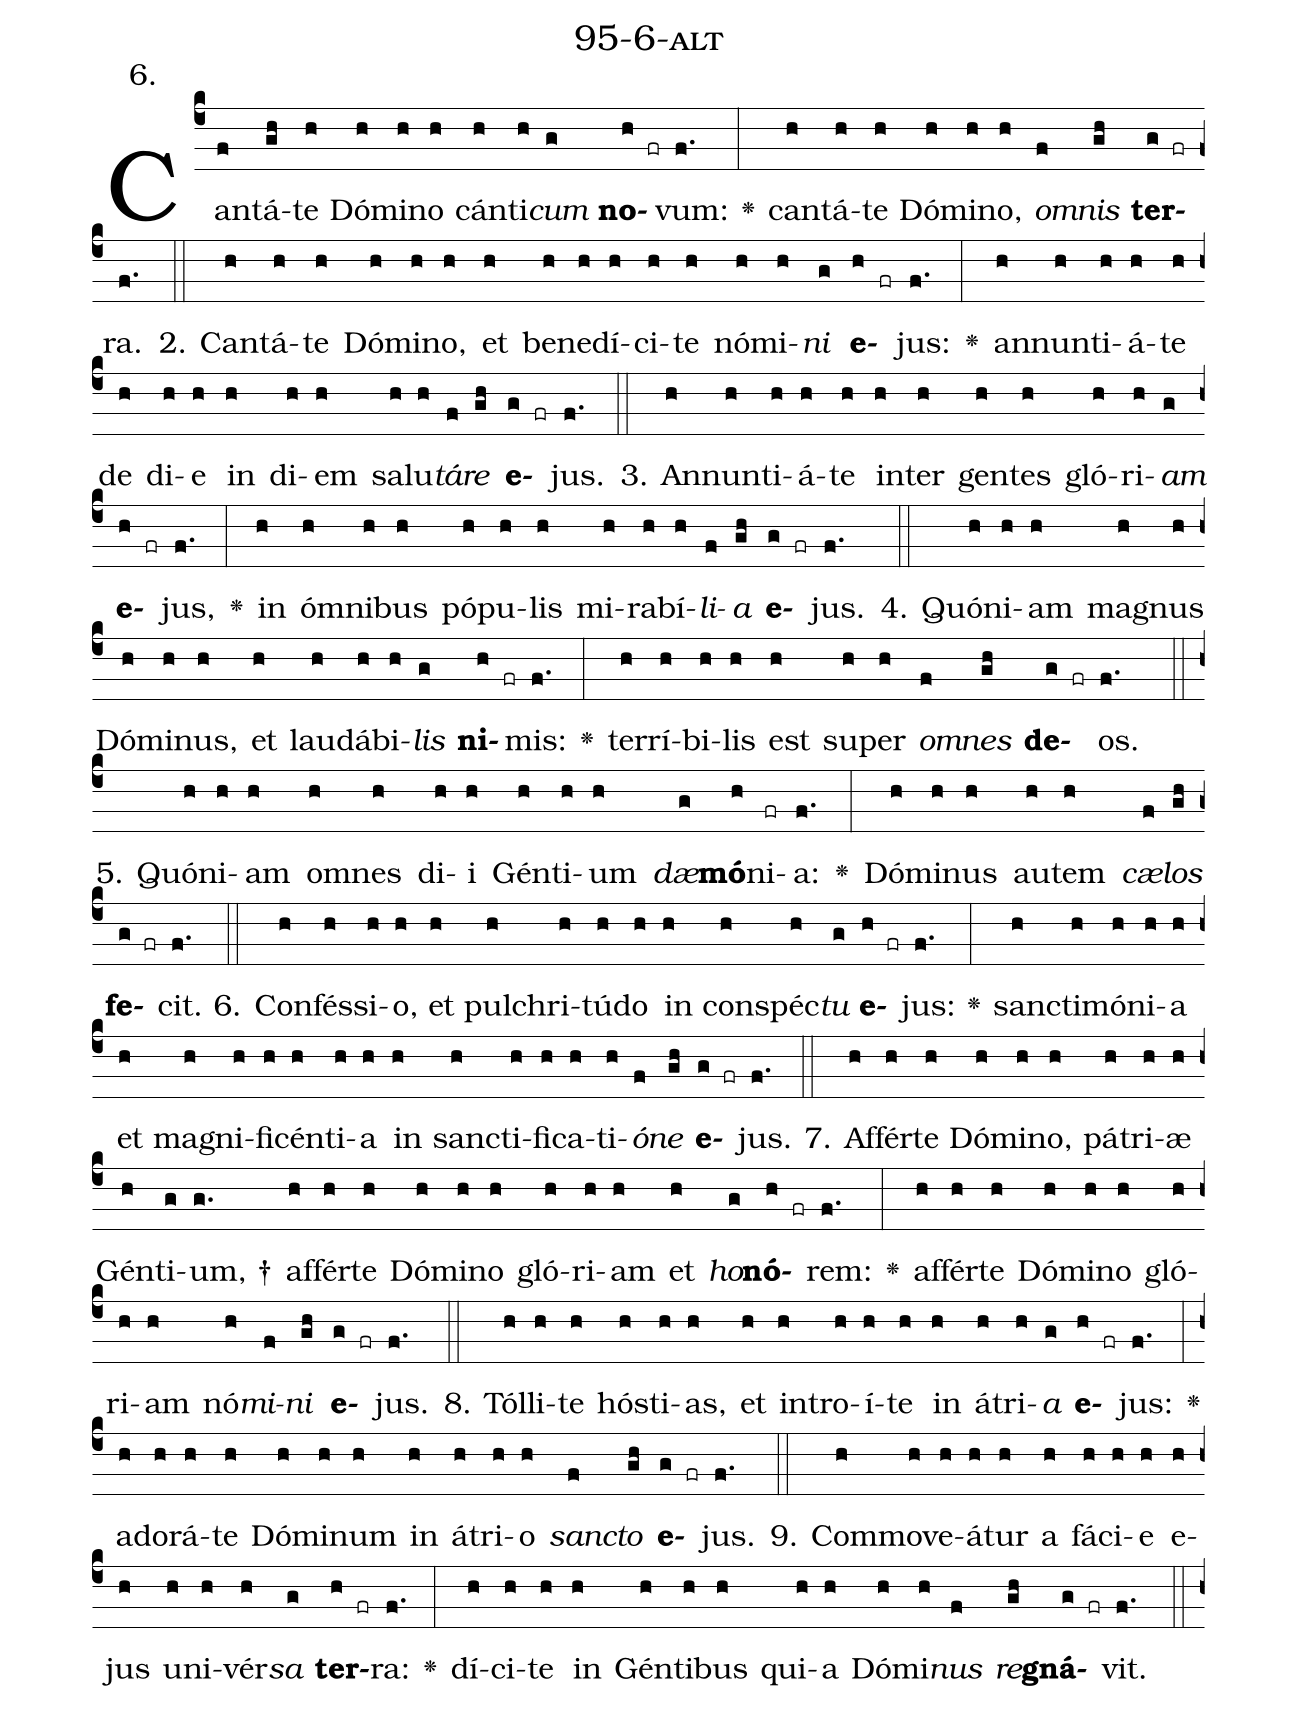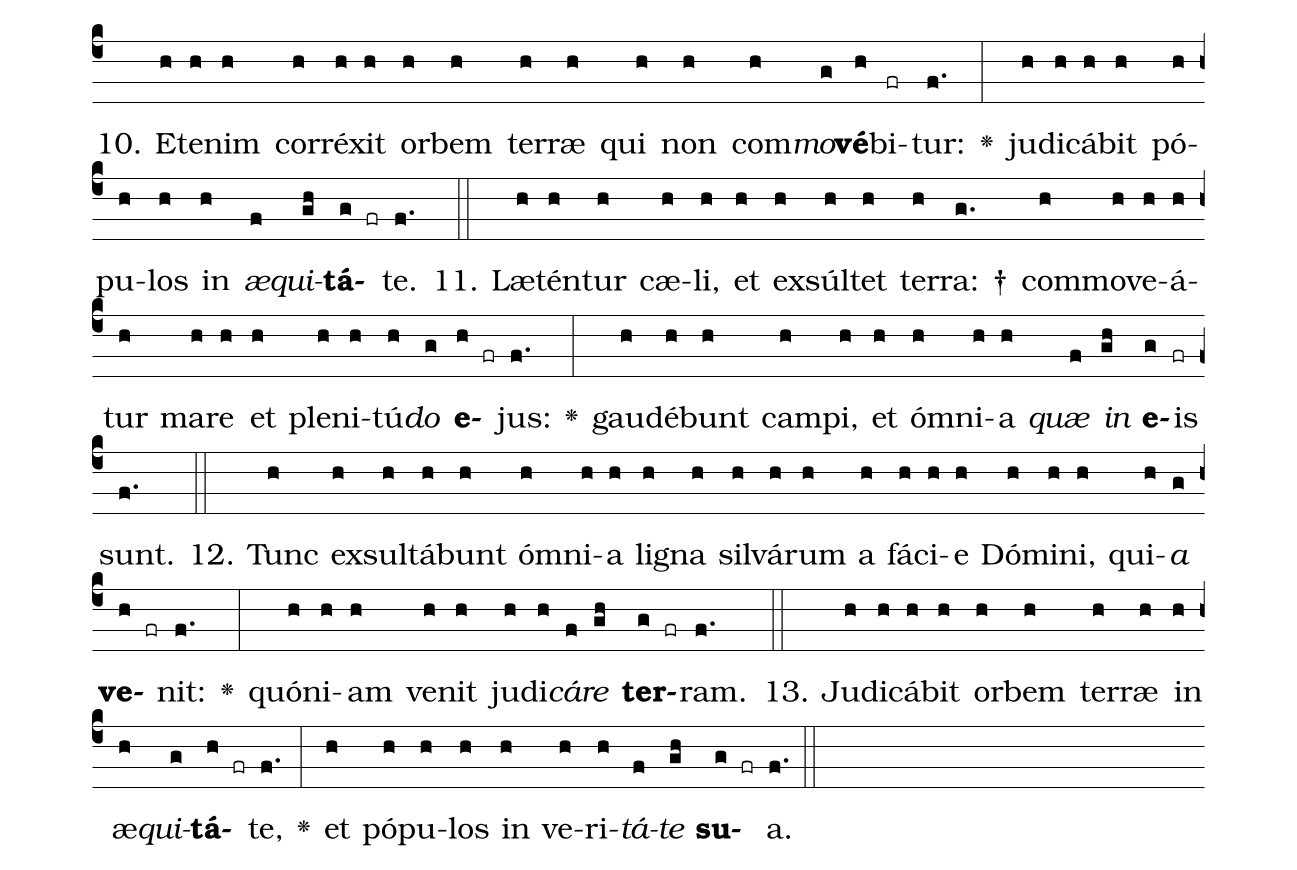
name: 95-6-alt;
annotation: 6.;
%%
(c4)Can(f)tá(gh)te(h) Dó(h)mi(h)no(h) cán(h)ti(h)<i>cum</i>(g) <b>no</b>(h fr)vum:(f.) <v>\greheightstar</v>(:) can(h)tá(h)te(h) Dó(h)mi(h)no,(h) <i>om</i>(f)<i>nis</i>(gh) <b>ter</b>(g fr)ra.(f.) (::)
2. Can(h)tá(h)te(h) Dó(h)mi(h)no,(h) et(h) be(h)ne(h)dí(h)ci(h)te(h) nó(h)mi(h)<i>ni</i>(g) <b>e</b>(h fr)jus:(f.) <v>\greheightstar</v>(:) an(h)nun(h)ti(h)á(h)te(h) de(h) di(h)e(h) in(h) di(h)em(h) sa(h)lu(h)<i>tá</i>(f)<i>re</i>(gh) <b>e</b>(g fr)jus.(f.) (::)
3. An(h)nun(h)ti(h)á(h)te(h) in(h)ter(h) gen(h)tes(h) gló(h)ri(h)<i>am</i>(g) <b>e</b>(h fr)jus,(f.) <v>\greheightstar</v>(:) in(h) óm(h)ni(h)bus(h) pó(h)pu(h)lis(h) mi(h)ra(h)bí(h)<i>li</i>(f)<i>a</i>(gh) <b>e</b>(g fr)jus.(f.) (::)
4. Quón(h)i(h)am(h) ma(h)gnus(h) Dó(h)mi(h)nus,(h) et(h) lau(h)dá(h)bi(h)<i>lis</i>(g) <b>ni</b>(h fr)mis:(f.) <v>\greheightstar</v>(:) ter(h)rí(h)bi(h)lis(h) est(h) su(h)per(h) <i>om</i>(f)<i>nes</i>(gh) <b>de</b>(g fr)os.(f.) (::)
5. Quón(h)i(h)am(h) om(h)nes(h) di(h)i(h) Gén(h)ti(h)um(h) <i>dæ</i>(g)<b>mó</b>(h)ni(fr)a:(f.) <v>\greheightstar</v>(:) Dó(h)mi(h)nus(h) au(h)tem(h) <i>cæ</i>(f)<i>los</i>(gh) <b>fe</b>(g fr)cit.(f.) (::)
6. Con(h)fés(h)si(h)o,(h) et(h) pul(h)chri(h)tú(h)do(h) in(h) con(h)spéc(h)<i>tu</i>(g) <b>e</b>(h fr)jus:(f.) <v>\greheightstar</v>(:) sanc(h)ti(h)mó(h)ni(h)a(h) et(h) ma(h)gni(h)fi(h)cén(h)ti(h)a(h) in(h) sanc(h)ti(h)fi(h)ca(h)ti(h)<i>ó</i>(f)<i>ne</i>(gh) <b>e</b>(g fr)jus.(f.) (::)
7. Af(h)fér(h)te(h) Dó(h)mi(h)no,(h) pá(h)tri(h)æ(h) Gén(h)ti(g)um, †(g.) af(h)fér(h)te(h) Dó(h)mi(h)no(h) gló(h)ri(h)am(h) et(h) <i>ho</i>(g)<b>nó</b>(h fr)rem:(f.) <v>\greheightstar</v>(:) af(h)fér(h)te(h) Dó(h)mi(h)no(h) gló(h)ri(h)am(h) nó(h)<i>mi</i>(f)<i>ni</i>(gh) <b>e</b>(g fr)jus.(f.) (::)
8. Tól(h)li(h)te(h) hós(h)ti(h)as,(h) et(h) in(h)tro(h)í(h)te(h) in(h) á(h)tri(h)<i>a</i>(g) <b>e</b>(h fr)jus:(f.) <v>\greheightstar</v>(:) ad(h)o(h)rá(h)te(h) Dó(h)mi(h)num(h) in(h) á(h)tri(h)o(h) <i>sanc</i>(f)<i>to</i>(gh) <b>e</b>(g fr)jus.(f.) (::)
9. Com(h)mo(h)ve(h)á(h)tur(h) a(h) fá(h)ci(h)e(h) e(h)jus(h) u(h)ni(h)vér(h)<i>sa</i>(g) <b>ter</b>(h fr)ra:(f.) <v>\greheightstar</v>(:) dí(h)ci(h)te(h) in(h) Gén(h)ti(h)bus(h) qui(h)a(h) Dó(h)mi(h)<i>nus</i>(f) <i>re</i>(gh)<b>gná</b>(g fr)vit.(f.) (::)
10. Et(h)e(h)nim(h) cor(h)ré(h)xit(h) or(h)bem(h) ter(h)ræ(h) qui(h) non(h) com(h)<i>mo</i>(g)<b>vé</b>(h)bi(fr)tur:(f.) <v>\greheightstar</v>(:) ju(h)di(h)cá(h)bit(h) pó(h)pu(h)los(h) in(h) <i>æ</i>(f)<i>qui</i>(gh)<b>tá</b>(g fr)te.(f.) (::)
11. Læ(h)tén(h)tur(h) cæ(h)li,(h) et(h) ex(h)súl(h)tet(h) ter(h)ra: †(g.) com(h)mo(h)ve(h)á(h)tur(h) ma(h)re(h) et(h) ple(h)ni(h)tú(h)<i>do</i>(g) <b>e</b>(h fr)jus:(f.) <v>\greheightstar</v>(:) gau(h)dé(h)bunt(h) cam(h)pi,(h) et(h) óm(h)ni(h)a(h) <i>quæ</i>(f) <i>in</i>(gh) <b>e</b>(g)is(fr) sunt.(f.) (::)
12. Tunc(h) ex(h)sul(h)tá(h)bunt(h) óm(h)ni(h)a(h) li(h)gna(h) sil(h)vá(h)rum(h) a(h) fá(h)ci(h)e(h) Dó(h)mi(h)ni,(h) qui(h)<i>a</i>(g) <b>ve</b>(h fr)nit:(f.) <v>\greheightstar</v>(:) quón(h)i(h)am(h) ve(h)nit(h) ju(h)di(h)<i>cá</i>(f)<i>re</i>(gh) <b>ter</b>(g fr)ram.(f.) (::)
13. Ju(h)di(h)cá(h)bit(h) or(h)bem(h) ter(h)ræ(h) in(h) æ(h)<i>qui</i>(g)<b>tá</b>(h fr)te,(f.) <v>\greheightstar</v>(:) et(h) pó(h)pu(h)los(h) in(h) ve(h)ri(h)<i>tá</i>(f)<i>te</i>(gh) <b>su</b>(g fr)a.(f.) (::)
